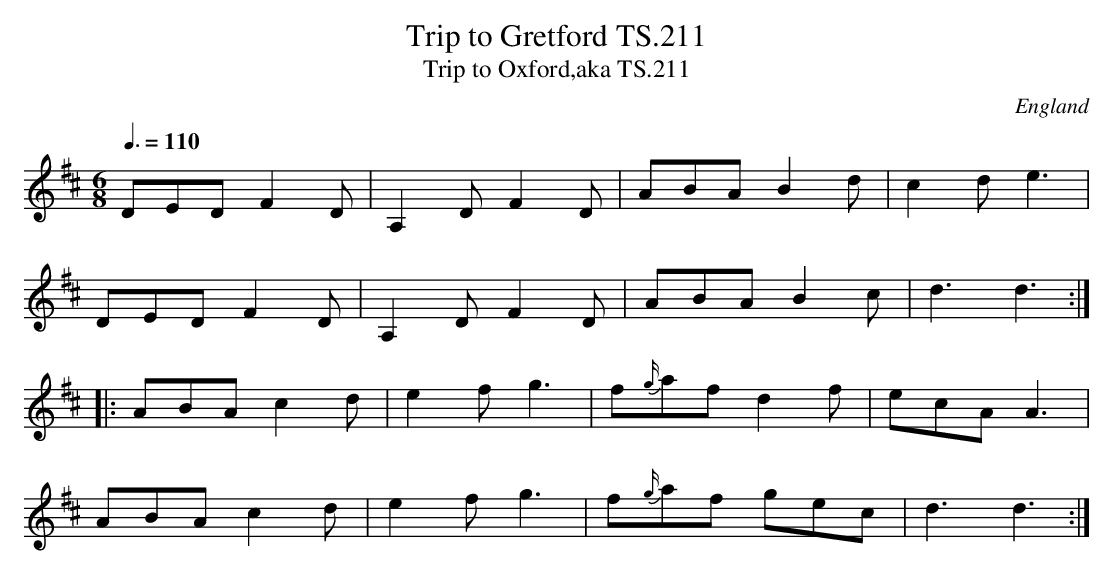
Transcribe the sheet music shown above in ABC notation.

X:1
T:Trip to Gretford TS.211
T:Trip to Oxford,aka TS.211
M:6/8
L:1/8
Q:3/8=110
O:England
K:D major
DEDF2D|A,2DF2D|ABAB2d|c2de3|!
DEDF2D|A,2DF2D|ABAB2c|d3d3:|!
|:ABAc2d|e2fg3|f{g/}af d2f|ecAA3|!
ABAc2d|e2fg3|f{g/}af gec|d3d3:|]
